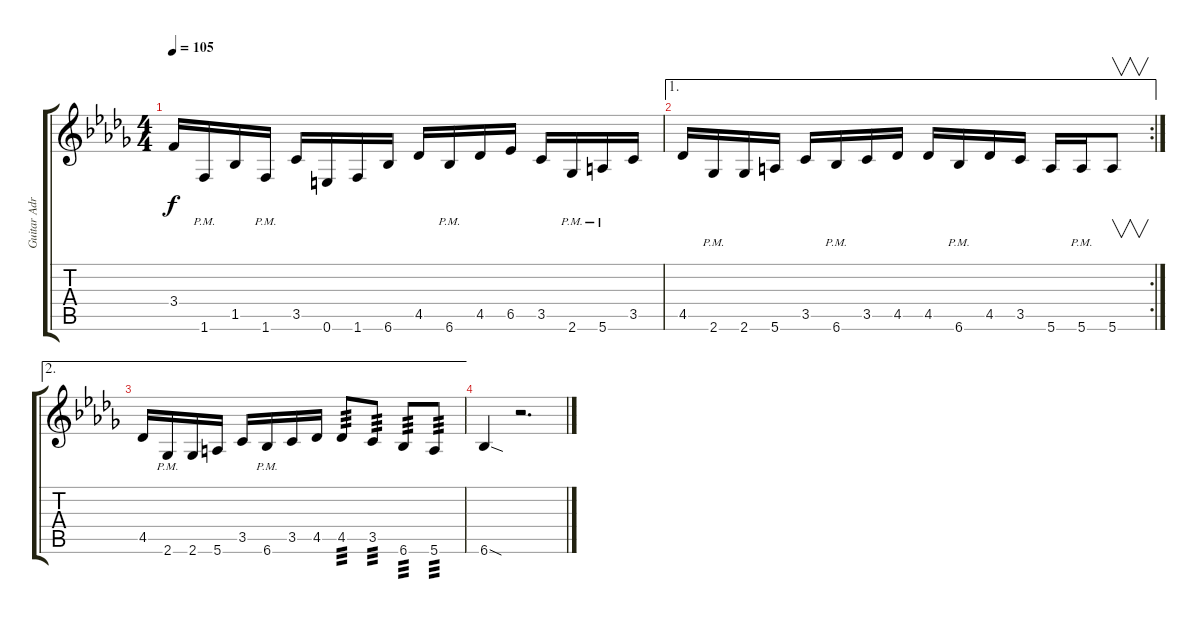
\track ("Guitar Adrian Vogel" "Guitar Adr") {instrument distortionguitar}
\staff {score tabs}
\tuning (E4 B3 G3 D3 A2 E2) {hide}
\ts (4 4)
\tempo 105
\clef g2
\ks bbminor
3.4.16{dy f} 1.6{pm}.16 1.5.16 1.6{pm}.16 3.5.16 0.6.16 1.6.16 6.6.16 4.5.16 6.6{pm}.16 4.5.16 6.5.16 3.5.16 2.6{pm}.16 5.6{pm}.16 3.5.16 |
\ae 1
\rc 2
4.5.16 2.6{pm}.16 2.6.16 5.6.16 3.5.16 6.6{pm}.16 3.5.16 4.5.16 4.5.16 6.6{pm}.16 4.5.16 3.5.16 5.6.16 5.6{pm}.16 5.6.8{v} |
\ae 2
4.5.16 2.6{pm}.16 2.6.16 5.6.16 3.5.16 6.6{pm}.16 3.5.16 4.5.16 4.5.8{tp 3} 3.5.8{tp 3} 6.6.8{tp 3} 5.6.8{tp 3} |
6.6{sod}.4 r.2{d}
